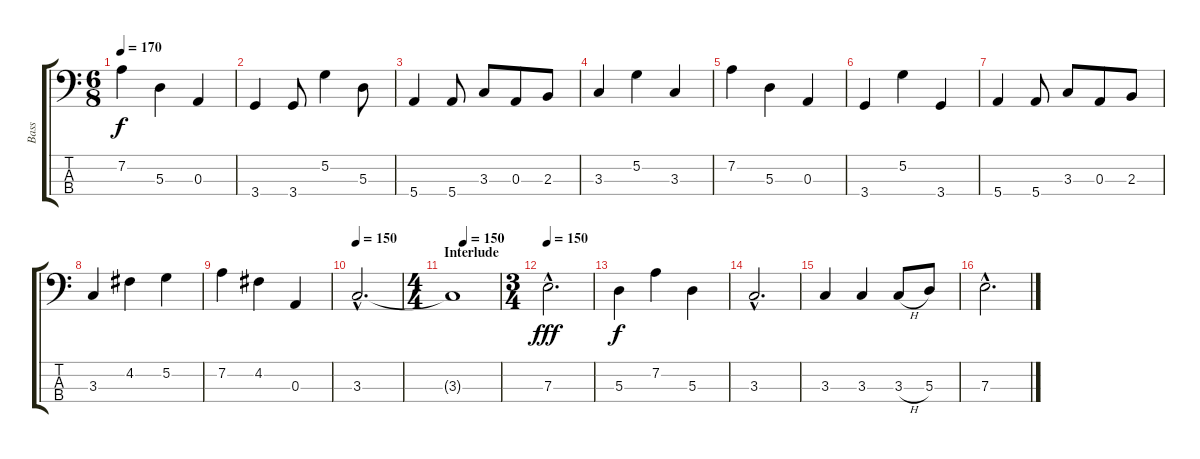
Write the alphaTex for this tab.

\track ("Bass" "Bass") {instrument electricbassfinger}
\staff {score tabs}
\tuning (G2 D2 A1 E1) {hide}
\ts (6 8)
\tempo 170
\clef f4
\ks c
7.2.4{dy f} 5.3.4 0.3.4 |
3.4.4 3.4.8 5.2.4 5.3.8 |
5.4.4 5.4.8 3.3.8 0.3.8 2.3.8 |
3.3.4 5.2.4 3.3.4 |
7.2.4 5.3.4 0.3.4 |
3.4.4 5.2.4 3.4.4 |
5.4.4 5.4.8 3.3.8 0.3.8 2.3.8 |
3.3.4 4.2.4 5.2.4 |
7.2.4 4.2.4 0.3.4 |
\tempo 150
3.3{hac}.2{d} |
\ts (4 4)
\section ("" "Interlude")
\tempo (150 0.25)
3.3{t}.1 |
\ts (3 4)
\tempo 150
7.3{hac}.2{d dy fff} |
5.3.4{dy f} 7.2.4 5.3.4 |
3.3{hac}.2{d} |
3.3.4 3.3.4 3.3{h}.8 5.3.8 |
7.3{hac}.2{d}
